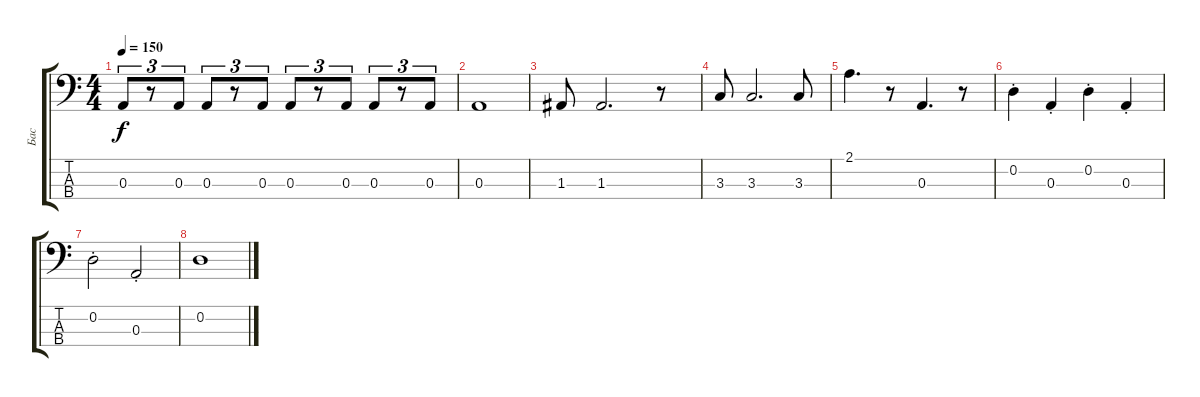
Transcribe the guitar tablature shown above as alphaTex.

\track ("Бас" "Бас") {instrument electricbassfinger}
\staff {score tabs}
\tuning (G2 D2 A1 E1) {hide}
\ts (4 4)
\tempo 150
\clef f4
\ks c
0.3.8{tu (3 2) dy f} r.8{tu (3 2)} 0.3.8{tu (3 2)} 0.3.8{tu (3 2)} r.8{tu (3 2)} 0.3.8{tu (3 2)} 0.3.8{tu (3 2)} r.8{tu (3 2)} 0.3.8{tu (3 2)} 0.3.8{tu (3 2)} r.8{tu (3 2)} 0.3.8{tu (3 2)} |
0.3.1 |
1.3.8 1.3.2{d} r.8 |
3.3.8 3.3.2{d} 3.3.8 |
2.1.4{d} r.8 0.3.4{d} r.8 |
0.2{st}.4 0.3{st}.4 0.2{st}.4 0.3{st}.4 |
0.2{st}.2 0.3{st}.2 |
0.2.1
